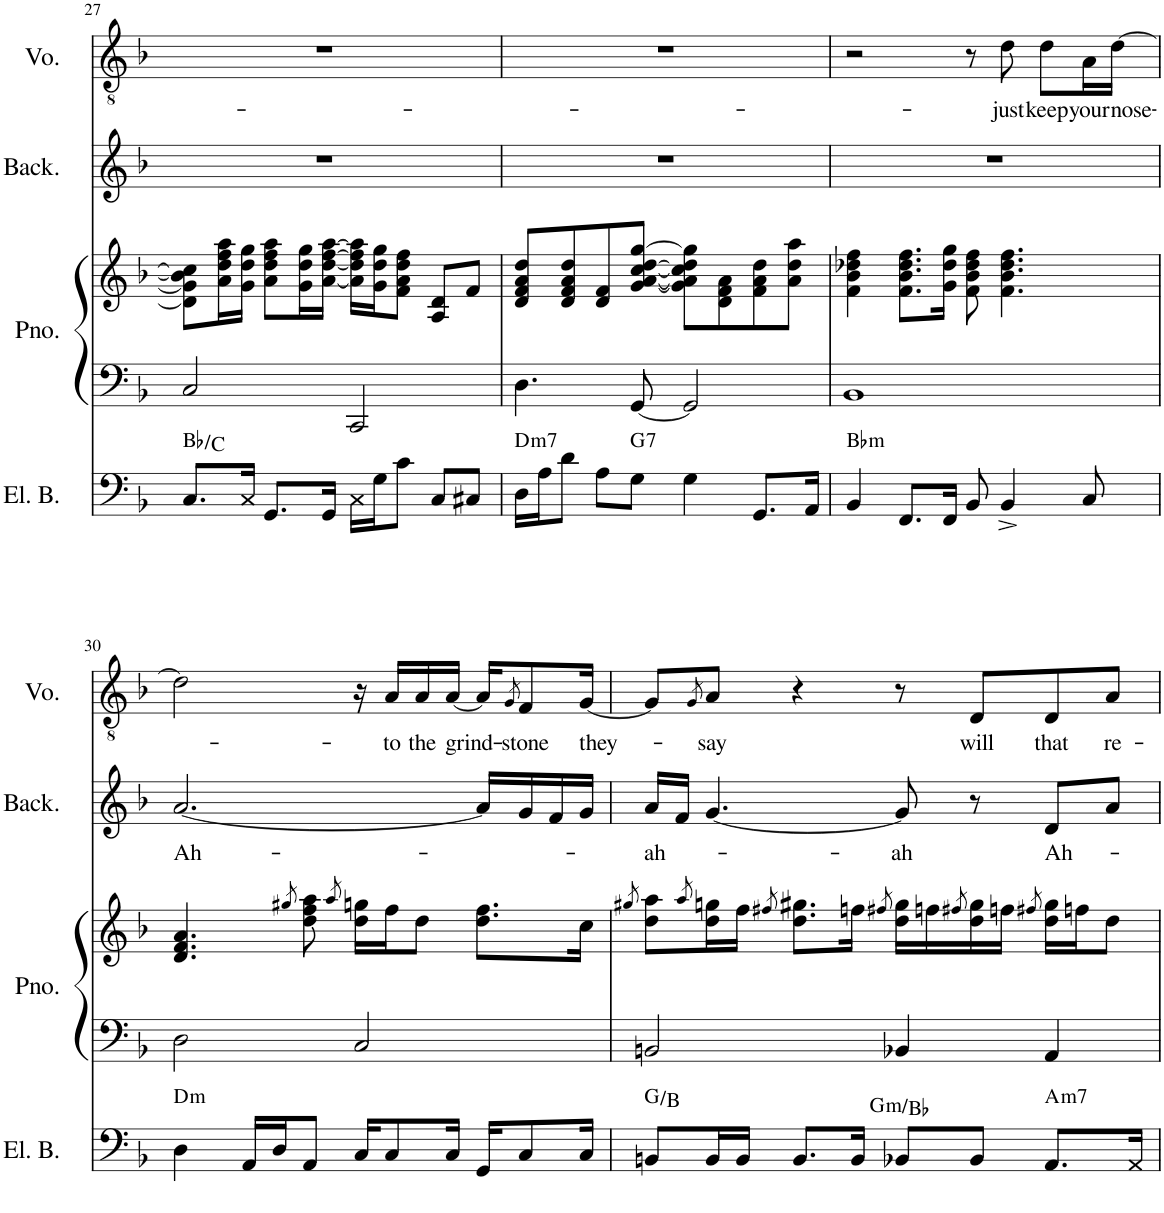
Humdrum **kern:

**kern	**harte	**kern	**kern	**kern	**text	**kern	**text
*part4	*part4	*part3	*part3	*part2	*part2	*part1	*part1
*staff5	*	*staff4	*staff3	*staff2	*staff2	*staff1	*staff1
*I"5-str. Electric Bass	*	*I"Piano	*	*I"Backup Singers	*	*I"Voice	*
*I'El. B.	*	*I'Pno.	*	*I'Back.	*	*I'Vo.	*
!!LO:PB:g=z
*clefF4	*	*clefF4	*clefG2	*clefG2	*	*clefGv2	*
*Trd7c12	*	*	*	*	*	*	*
*k[b-]	*	*k[b-]	*k[b-]	*k[b-]	*	*k[b-]	*
*M4/4	*	*M4/4	*M4/4	*M4/4	*	*M4/4	*
=27	=27	=27	=27	=27	=27	=27	=27
8.C/L	Bb:maj/2	2C/	8d\] 8g\] 8b-\] 8cc\]L	1r	.	1r	.
.	.	.	16a\ 16dd\ 16ff\ 16aa\L	.	.	.	.
16C/Jk	.	.	16g\ 16dd\ 16gg\JJ	.	.	.	.
8.GG/L	.	.	8a\ 8dd\ 8ff\ 8aa\L	.	.	.	.
.	.	.	16g\ 16dd\ 16gg\L	.	.	.	.
16GG/Jk	.	.	[16a\ [16dd\ [16ff\ [16aa\JJ	.	.	.	.
16C\LL	.	2CC/	16a\] 16dd\] 16ff\] 16aa\]LL	.	.	.	.
16G\J	.	.	16g\ 16dd\ 16gg\J	.	.	.	.
8c\J	.	.	8f\ 8a\ 8dd\ 8ff\J	.	.	.	.
8C/L	.	.	8A/ 8d/L	.	.	.	.
8C#X/J	.	.	8f/J	.	.	.	.
=28	=28	=28	=28	=28	=28	=28	=28
!	!LO:H:kt=m7	!	!	!	!	!	!
16D\LL	D:min7	4.D\	8d/ 8f/ 8a/ 8dd/L	1r	.	1r	.
16A\J	.	.	.	.	.	.	.
8d\J	.	.	8d/ 8f/ 8a/ 8dd/	.	.	.	.
8A\L	.	.	8d/ 8f/	.	.	.	.
!	!LO:H:kt=7	!	!	!	!	!	!
8G\J	G:7	[8GG/	[8g/ [8a/ [8cc/ [8dd/ [8gg/J	.	.	.	.
4G\	.	2GG/]	8g\] 8a\] 8cc\] 8dd\] 8gg\]L	.	.	.	.
.	.	.	8d\ 8f\ 8a\	.	.	.	.
8.GG/L	.	.	8f\ 8a\ 8dd\	.	.	.	.
.	.	.	8a\ 8dd\ 8aa\J	.	.	.	.
16AA/Jk	.	.	.	.	.	.	.
=29	=29	=29	=29	=29	=29	=29	=29
!	!LO:H:kt=m	!	!	!	!	!	!
4BB-/	Bb:min	1BB-	4f\ 4b-\ 4dd-X\ 4ff\	1r	.	2r	.
8.FF/L	.	.	8.f\ 8.b-\ 8.dd-\ 8.ff\L	.	.	.	.
16FF/Jk	.	.	16g\ 16dd-\ 16gg\Jk	.	.	.	.
8BB-/	.	.	8f\ 8b-\ 8dd-\ 8ff\	.	.	8r	.
!	!	!	!	!	!	!	!LO:LY:b
4BB-^/	.	.	4.f\ 4.b-\ 4.dd-\ 4.ff\	.	.	8d\	just
!	!	!	!	!	!	!	!LO:LY:b
.	.	.	.	.	.	8d\L	keep
!	!	!	!	!	!	!	!LO:LY:b
8C/	.	.	.	.	.	16A\L	your
!	!	!	!	!	!	!	!LO:LY:b
.	.	.	.	.	.	[16d\JJ	nose-
!!LO:LB:g=z
=30	=30	=30	=30	=30	=30	=30	=30
!	!LO:H:kt=m	!	!	!	!LO:LY:b	!	!
4D\	D:min	2D\	4.d/ 4.f/ 4.a/	[2.a/	Ah-	2d\]	.
16AA/LL	.	.	.	.	.	.	.
16D/J	.	.	.	.	.	.	.
.	.	.	8qgg#X/	.	.	.	.
8AA/J	.	.	8dd\ 8ff\ 8aa\	.	.	.	.
.	.	.	8qaa/	.	.	.	.
16C/KL	.	2C/	16dd\ 16ggn\LL	.	.	16r	.
!	!	!	!	!	!	!	!LO:LY:b
8C/	.	.	16ff\J	.	.	16A/LL	-to
!	!	!	!	!	!	!	!LO:LY:b
.	.	.	8dd\J	.	.	16A/	the
!	!	!	!	!	!	!	!LO:LY:b
16C/Jk	.	.	.	.	.	[16A/JJ	grind-
16GG/KL	.	.	8.dd\ 8.ff\L	16a/LL]	.	16A/KL]	.
.	.	.	.	.	.	8qG/	.
!	!	!	!	!	!	!	!LO:LY:b
8C/	.	.	.	16g/	.	8F/	-stone
.	.	.	.	16f/	.	.	.
!	!	!	!	!	!	!	!LO:LY:b
16C/Jk	.	.	16cc\Jk	16g/JJ	.	[16G/Jk	they-
=31	=31	=31	=31	=31	=31	=31	=31
.	.	.	8qgg#X/	.	.	.	.
!	!	!	!	!	!LO:LY:b	!	!
8BBn/L	G:maj/3	2BBn/	8dd\ 8aa\L	16a/LL	-ah-	8G/L]	.
.	.	.	.	16f/JJ	.	.	.
.	.	.	8qaa/	.	.	8qG/	.
!	!	!	!	!	!	!	!LO:LY:b
16BB/L	.	.	16dd\ 16ggn\L	[4.g/	.	8A/J	-say
16BB/JJ	.	.	16ff\JJ	.	.	.	.
.	.	.	8qff#X/	.	.	.	.
8.BB/L	.	.	8.dd\ 8.gg#X\L	.	.	4r	.
16BB/Jk	.	.	16ffn\Jk	.	.	.	.
.	.	.	8qff#X/	.	.	.	.
!	!LO:H:kt=m	!	!	!	!LO:LY:b	!	!
8BB-X/L	G:min/b3	4BB-X/	16dd\ 16gg#\LL	8g/]	-ah	8r	.
.	.	.	16ffn\	.	.	.	.
.	.	.	8qff#X/	.	.	.	.
!	!	!	!	!	!	!	!LO:LY:b
8BB-/J	.	.	16dd\ 16gg#\	8r	.	8D/L	will
.	.	.	16ffn\JJ	.	.	.	.
.	.	.	8qff#X/	.	.	.	.
!	!LO:H:kt=m7	!	!	!	!LO:LY:b	!	!LO:LY:b
8.AA/L	A:min7	4AA/	16dd\ 16gg#\LL	8d/L	Ah-	8D/	that
.	.	.	16ffn\J	.	.	.	.
!	!	!	!	!	!	!	!LO:LY:b
.	.	.	8dd\J	8a/J	.	8A/J	re-
16AA/Jk	.	.	.	.	.	.	.
=	=	=	=	=	=	=	=
*-	*-	*-	*-	*-	*-	*-	*-
